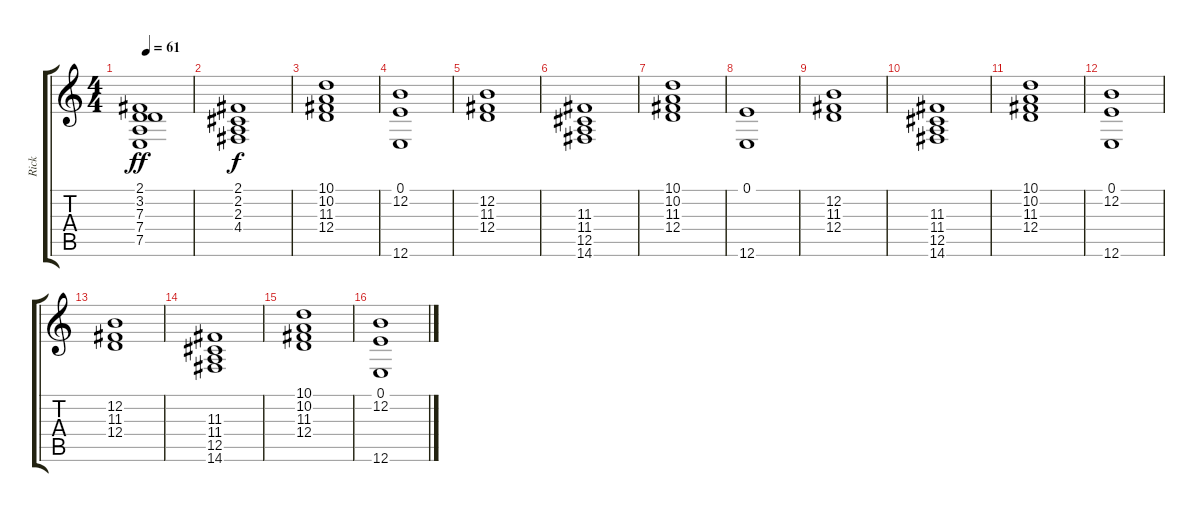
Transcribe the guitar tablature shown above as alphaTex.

\track ("Rick" "Rick") {instrument acousticgrandpiano}
\staff {score tabs}
\tuning (E4 B3 G3 D3 A2 E2) {hide}
\ts (4 4)
\tempo 61
\clef g2
\ks c
(2.1 3.2 7.3 7.4 7.5).1{dy ff volume 11} |
(2.1 2.2 2.3 4.4).1{dy f} |
(10.1 10.2 11.3 12.4).1 |
(0.1 12.2 12.6).1 |
(12.2 11.3 12.4).1 |
(11.3 11.4 12.5 14.6).1 |
(10.1 10.2 11.3 12.4).1 |
(0.1 12.6).1 |
(12.2 11.3 12.4).1 |
(11.3 11.4 12.5 14.6).1 |
(10.1 10.2 11.3 12.4).1 |
(0.1 12.2 12.6).1 |
(12.2 11.3 12.4).1 |
(11.3 11.4 12.5 14.6).1 |
(10.1 10.2 11.3 12.4).1 |
(0.1 12.2 12.6).1
